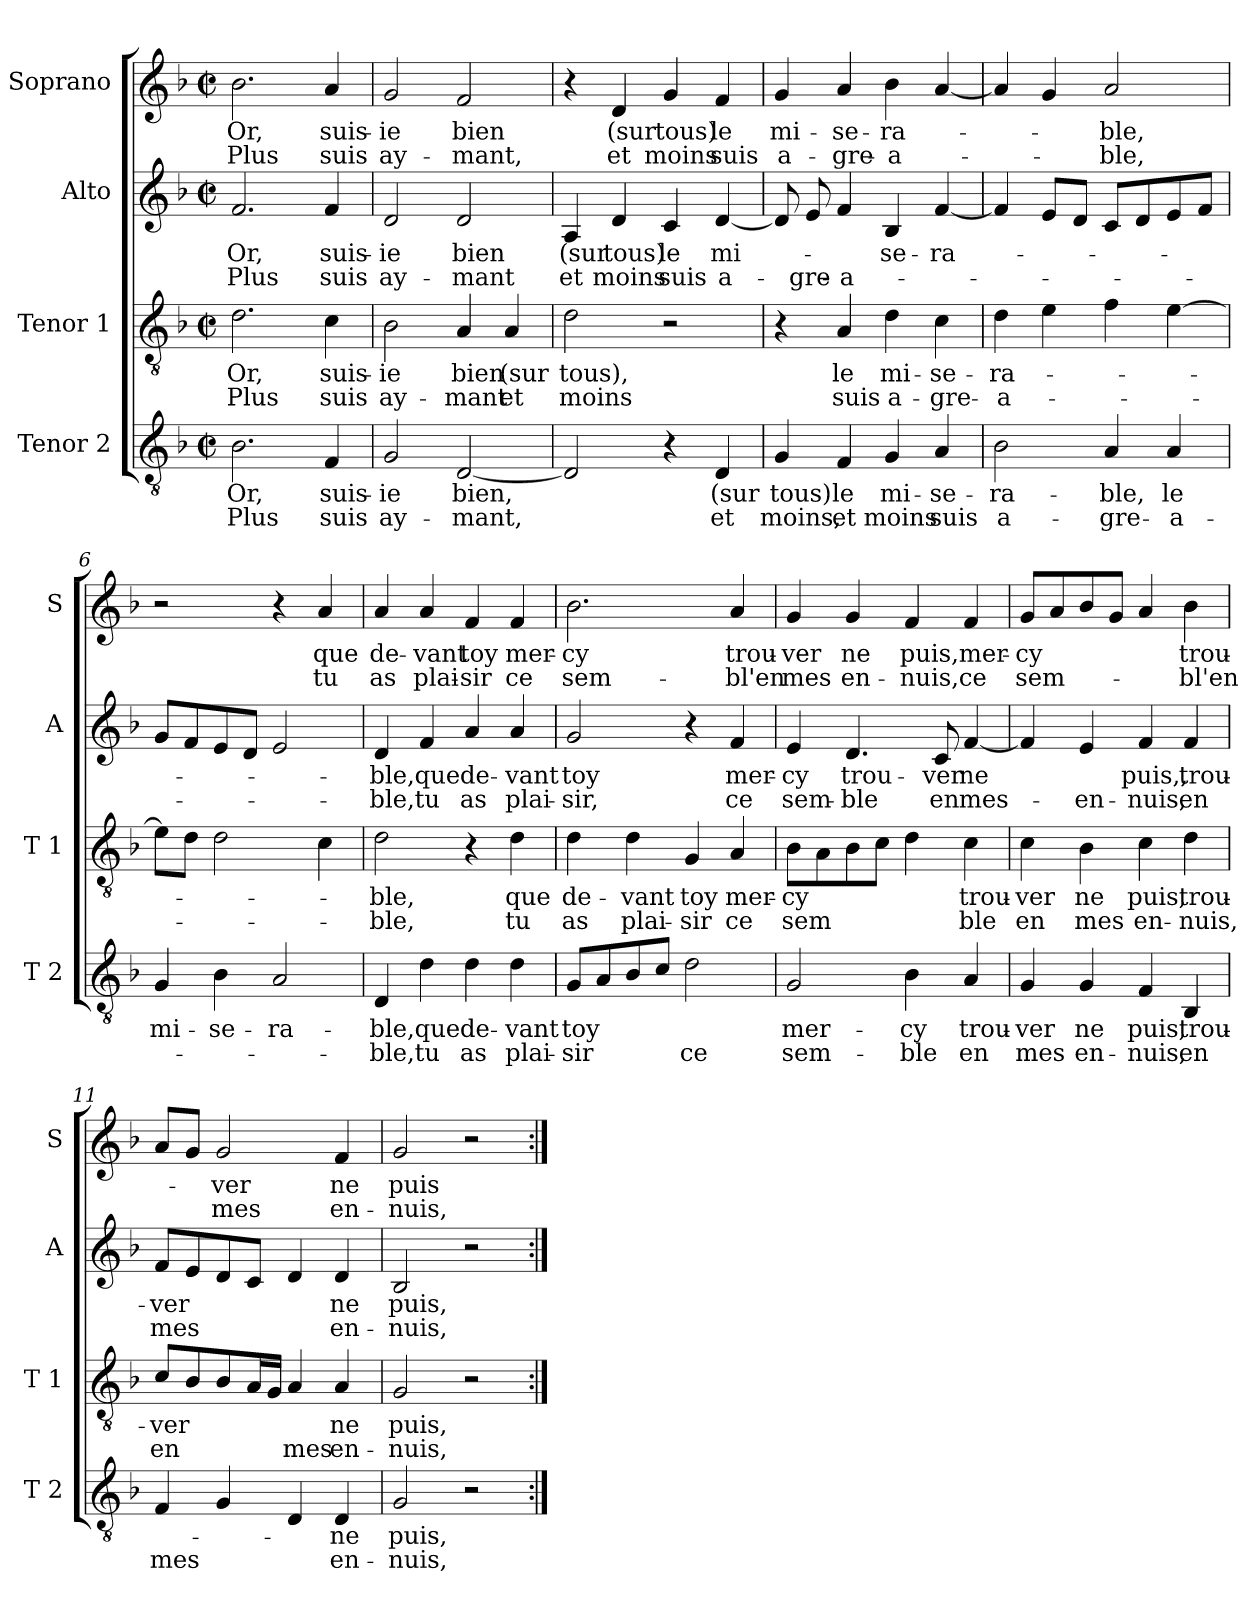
**kern	**text	**text	**kern	**text	**text	**kern	**text	**text	**kern	**text	**text
*part4	*part4	*part4	*part3	*part3	*part3	*part2	*part2	*part2	*part1	*part1	*part1
*staff4	*staff4	*staff4	*staff3	*staff3	*staff3	*staff2	*staff2	*staff2	*staff1	*staff1	*staff1
*I"Tenor 2	*	*	*I"Tenor 1	*	*	*I"Alto	*	*	*I"Soprano	*	*
*I'T 2	*	*	*I'T 1	*	*	*I'A	*	*	*I'S	*	*
*clefGv2	*	*	*clefGv2	*	*	*clefG2	*	*	*clefG2	*	*
*k[b-]	*	*	*k[b-]	*	*	*k[b-]	*	*	*k[b-]	*	*
*F:	*	*	*F:	*	*	*F:	*	*	*F:	*	*
*M2/2	*	*	*M2/2	*	*	*M2/2	*	*	*M2/2	*	*
*met(c|)	*	*	*met(c|)	*	*	*met(c|)	*	*	*met(c|)	*	*
=1	=1	=1	=1	=1	=1	=1	=1	=1	=1	=1	=1
!	!LO:LY:b	!LO:LY:b	!	!LO:LY:b	!LO:LY:b	!	!LO:LY:b	!LO:LY:b	!	!LO:LY:b	!LO:LY:b
2.B-\	Or,	Plus	2.d\	Or,	Plus	2.f/	Or,	Plus	2.b-\	Or,	Plus
!	!LO:LY:b	!LO:LY:b	!	!LO:LY:b	!LO:LY:b	!	!LO:LY:b	!LO:LY:b	!	!LO:LY:b	!LO:LY:b
4F/	suis-	suis	4c\	suis-	suis	4f/	suis-	suis	4a/	suis-	suis
=2	=2	=2	=2	=2	=2	=2	=2	=2	=2	=2	=2
!	!LO:LY:b	!LO:LY:b	!	!LO:LY:b	!LO:LY:b	!	!LO:LY:b	!LO:LY:b	!	!LO:LY:b	!LO:LY:b
2G/	-ie	ay-	2B-\	-ie	ay-	2d/	-ie	ay-	2g/	-ie	ay-
!	!LO:LY:b	!LO:LY:b	!	!LO:LY:b	!LO:LY:b	!	!LO:LY:b	!LO:LY:b	!	!LO:LY:b	!LO:LY:b
[2D/	bien,	-mant,	4A/	bien	-mant	2d/	bien	-mant	2f/	bien	-mant,
!	!	!	!	!LO:LY:b	!LO:LY:b	!	!	!	!	!	!
.	.	.	4A/	(sur	et	.	.	.	.	.	.
=3	=3	=3	=3	=3	=3	=3	=3	=3	=3	=3	=3
!	!	!	!	!LO:LY:b	!LO:LY:b	!	!LO:LY:b	!LO:LY:b	!	!	!
2D/]	.	.	2d\	tous),	moins	4A/	(sur	et	4r	.	.
!	!	!	!	!	!	!	!LO:LY:b	!LO:LY:b	!	!LO:LY:b	!LO:LY:b
.	.	.	.	.	.	4d/	tous)	moins	4d/	(sur	et
!	!	!	!	!	!	!	!LO:LY:b	!LO:LY:b	!	!LO:LY:b	!LO:LY:b
4r	.	.	2r	.	.	4c/	le	suis	4g/	tous)	moins
!	!LO:LY:b	!LO:LY:b	!	!	!	!	!LO:LY:b	!LO:LY:b	!	!LO:LY:b	!LO:LY:b
4D/	(sur	et	.	.	.	[4d/	mi-	a-	4f/	le	suis
=4	=4	=4	=4	=4	=4	=4	=4	=4	=4	=4	=4
!	!LO:LY:b	!LO:LY:b	!	!	!	!	!	!	!	!LO:LY:b	!LO:LY:b
4G/	tous)	moins,	4r	.	.	8d/]	.	.	4g/	mi-	a-
!	!	!	!	!	!	!	!	!LO:LY:b	!	!	!
.	.	.	.	.	.	8e/	.	-gre-	.	.	.
!	!LO:LY:b	!LO:LY:b	!	!LO:LY:b	!LO:LY:b	!	!	!LO:LY:b	!	!LO:LY:b	!LO:LY:b
4F/	le	et	4A/	le	suis	4f/	.	-a-	4a/	-se-	-gre-
!	!LO:LY:b	!LO:LY:b	!	!LO:LY:b	!LO:LY:b	!	!LO:LY:b	!	!	!LO:LY:b	!LO:LY:b
4G/	mi-	moins	4d\	mi-	a-	4B-/	-se-	.	4b-\	-ra-	-a-
!	!LO:LY:b	!LO:LY:b	!	!LO:LY:b	!LO:LY:b	!	!LO:LY:b	!	!	!	!
4A/	-se-	suis	4c\	-se-	-gre-	[4f/	-ra-	.	[4a/	.	.
!!LO:LB:g=z
=5	=5	=5	=5	=5	=5	=5	=5	=5	=5	=5	=5
!	!LO:LY:b	!LO:LY:b	!	!LO:LY:b	!LO:LY:b	!	!	!	!	!	!
2B-\	-ra-	a-	4d\	-ra-	-a-	4f/]	.	.	4a/]	.	.
.	.	.	4e\	.	.	8e/L	.	.	4g/	.	.
.	.	.	.	.	.	8d/J	.	.	.	.	.
!	!LO:LY:b	!LO:LY:b	!	!	!	!	!	!	!	!LO:LY:b	!LO:LY:b
4A/	-ble,	-gre-	4f\	.	.	8c/L	.	.	2a/	-ble,	-ble,
.	.	.	.	.	.	8d/	.	.	.	.	.
!	!LO:LY:b	!LO:LY:b	!	!	!	!	!	!	!	!	!
4A/	le	-a-	[4e\	.	.	8e/	.	.	.	.	.
.	.	.	.	.	.	8f/J	.	.	.	.	.
=6	=6	=6	=6	=6	=6	=6	=6	=6	=6	=6	=6
!	!LO:LY:b	!	!	!	!	!	!	!	!	!	!
4G/	mi-	.	8e\L]	.	.	8g/L	.	.	2r	.	.
.	.	.	8d\J	.	.	8f/	.	.	.	.	.
!	!LO:LY:b	!	!	!	!	!	!	!	!	!	!
4B-\	-se-	.	2d\	.	.	8e/	.	.	.	.	.
.	.	.	.	.	.	8d/J	.	.	.	.	.
!	!LO:LY:b	!	!	!	!	!	!	!	!	!	!
2A/	-ra-	.	.	.	.	2e/	.	.	4r	.	.
!	!	!	!	!	!	!	!	!	!	!LO:LY:b	!LO:LY:b
.	.	.	4c\	.	.	.	.	.	4a/	que	tu
=7	=7	=7	=7	=7	=7	=7	=7	=7	=7	=7	=7
!	!LO:LY:b	!LO:LY:b	!	!LO:LY:b	!LO:LY:b	!	!LO:LY:b	!LO:LY:b	!	!LO:LY:b	!LO:LY:b
4D/	-ble,	-ble,	2d\	-ble,	-ble,	4d/	-ble,	-ble,	4a/	de-	as
!	!LO:LY:b	!LO:LY:b	!	!	!	!	!LO:LY:b	!LO:LY:b	!	!LO:LY:b	!LO:LY:b
4d\	que	tu	.	.	.	4f/	que	tu	4a/	-vant	plai-
!	!LO:LY:b	!LO:LY:b	!	!	!	!	!LO:LY:b	!LO:LY:b	!	!LO:LY:b	!LO:LY:b
4d\	de-	as	4r	.	.	4a/	de-	as	4f/	toy	-sir
!	!LO:LY:b	!LO:LY:b	!	!LO:LY:b	!LO:LY:b	!	!LO:LY:b	!LO:LY:b	!	!LO:LY:b	!LO:LY:b
4d\	-vant	plai-	4d\	que	tu	4a/	-vant	plai-	4f/	mer-	ce
=8	=8	=8	=8	=8	=8	=8	=8	=8	=8	=8	=8
!	!LO:LY:b	!LO:LY:b	!	!LO:LY:b	!LO:LY:b	!	!LO:LY:b	!LO:LY:b	!	!LO:LY:b	!LO:LY:b
8G/L	toy	-sir	4d\	de-	as	2g/	toy	-sir,	2.b-\	-cy	sem-
8A/	.	.	.	.	.	.	.	.	.	.	.
!	!	!	!	!LO:LY:b	!LO:LY:b	!	!	!	!	!	!
8B-/	.	.	4d\	-vant	plai-	.	.	.	.	.	.
8c/J	.	.	.	.	.	.	.	.	.	.	.
!	!	!LO:LY:b	!	!LO:LY:b	!LO:LY:b	!	!	!	!	!	!
2d\	.	ce	4G/	toy	-sir	4r	.	.	.	.	.
!	!	!	!	!LO:LY:b	!LO:LY:b	!	!LO:LY:b	!LO:LY:b	!	!LO:LY:b	!LO:LY:b
.	.	.	4A/	mer-	ce	4f/	mer-	ce	4a/	trou-	-bl'en
=9	=9	=9	=9	=9	=9	=9	=9	=9	=9	=9	=9
!	!LO:LY:b	!LO:LY:b	!	!LO:LY:b	!LO:LY:b	!	!LO:LY:b	!LO:LY:b	!	!LO:LY:b	!LO:LY:b
2G/	mer-	sem-	8B-\L	-cy	sem	4e/	-cy	sem-	4g/	-ver	mes
.	.	.	8A\	.	.	.	.	.	.	.	.
!	!	!	!	!	!	!	!LO:LY:b	!LO:LY:b	!	!LO:LY:b	!LO:LY:b
.	.	.	8B-\	.	.	4.d/	trou-	-ble	4g/	ne	en-
.	.	.	8c\J	.	.	.	.	.	.	.	.
!	!LO:LY:b	!LO:LY:b	!	!	!	!	!	!	!	!LO:LY:b	!LO:LY:b
4B-\	-cy	-ble	4d\	.	.	.	.	.	4f/	puis,	-nuis,
!	!	!	!	!	!	!	!LO:LY:b	!LO:LY:b	!	!	!
.	.	.	.	.	.	8c/	-ver	en	.	.	.
!	!LO:LY:b	!LO:LY:b	!	!LO:LY:b	!LO:LY:b	!	!LO:LY:b	!LO:LY:b	!	!LO:LY:b	!LO:LY:b
4A/	trou-	en	4c\	trou-	ble	[4f/	ne	mes-	4f/	mer-	ce
!!LO:PB:g=z
=10	=10	=10	=10	=10	=10	=10	=10	=10	=10	=10	=10
!	!LO:LY:b	!LO:LY:b	!	!LO:LY:b	!LO:LY:b	!	!	!	!	!LO:LY:b	!LO:LY:b
4G/	-ver	mes	4c\	-ver	en	4f/]	.	.	8g/L	-cy	sem-
.	.	.	.	.	.	.	.	.	8a/	.	.
!	!LO:LY:b	!LO:LY:b	!	!LO:LY:b	!LO:LY:b	!	!	!LO:LY:b	!	!	!
4G/	ne	en-	4B-\	ne	mes	4e/	.	-en-	8b-/	.	.
.	.	.	.	.	.	.	.	.	8g/J	.	.
!	!LO:LY:b	!LO:LY:b	!	!LO:LY:b	!LO:LY:b	!	!LO:LY:b	!LO:LY:b	!	!	!
4F/	puis,	-nuis,	4c\	puis,	en-	4f/	puis,,	-nuis,	4a/	.	.
!	!LO:LY:b	!LO:LY:b	!	!LO:LY:b	!LO:LY:b	!	!LO:LY:b	!LO:LY:b	!	!LO:LY:b	!LO:LY:b
4BB-/	trou-	en	4d\	trou-	-nuis,	4f/	trou-	en	4b-\	trou-	-bl'en
=11	=11	=11	=11	=11	=11	=11	=11	=11	=11	=11	=11
!	!	!LO:LY:b	!	!LO:LY:b	!LO:LY:b	!	!LO:LY:b	!LO:LY:b	!	!	!
4F/	.	mes	8c/L	-ver	en	8f/L	-ver	mes	8a/L	.	.
.	.	.	8B-/	.	.	8e/	.	.	8g/J	.	.
!	!	!	!	!	!	!	!	!	!	!LO:LY:b	!LO:LY:b
4G/	.	.	8B-/	.	.	8d/	.	.	2g/	-ver	mes
.	.	.	16A/L	.	.	8c/J	.	.	.	.	.
.	.	.	16G/JJ	.	.	.	.	.	.	.	.
!	!	!	!	!	!LO:LY:b	!	!	!	!	!	!
4D/	.	.	4A/	.	mes	4d/	.	.	.	.	.
!	!LO:LY:b	!LO:LY:b	!	!LO:LY:b	!LO:LY:b	!	!LO:LY:b	!LO:LY:b	!	!LO:LY:b	!LO:LY:b
4D/	ne	en-	4A/	ne	en-	4d/	ne	en-	4f/	ne	en-
=12	=12	=12	=12	=12	=12	=12	=12	=12	=12	=12	=12
!	!LO:LY:b	!LO:LY:b	!	!LO:LY:b	!LO:LY:b	!	!LO:LY:b	!LO:LY:b	!	!LO:LY:b	!LO:LY:b
2G/	puis,	-nuis,	2G/	puis,	-nuis,	2B-/	puis,	-nuis,	2g/	puis	-nuis,
2r	.	.	2r	.	.	2r	.	.	2r	.	.
=:|!	=:|!	=:|!	=:|!	=:|!	=:|!	=:|!	=:|!	=:|!	=:|!	=:|!	=:|!
*-	*-	*-	*-	*-	*-	*-	*-	*-	*-	*-	*-
